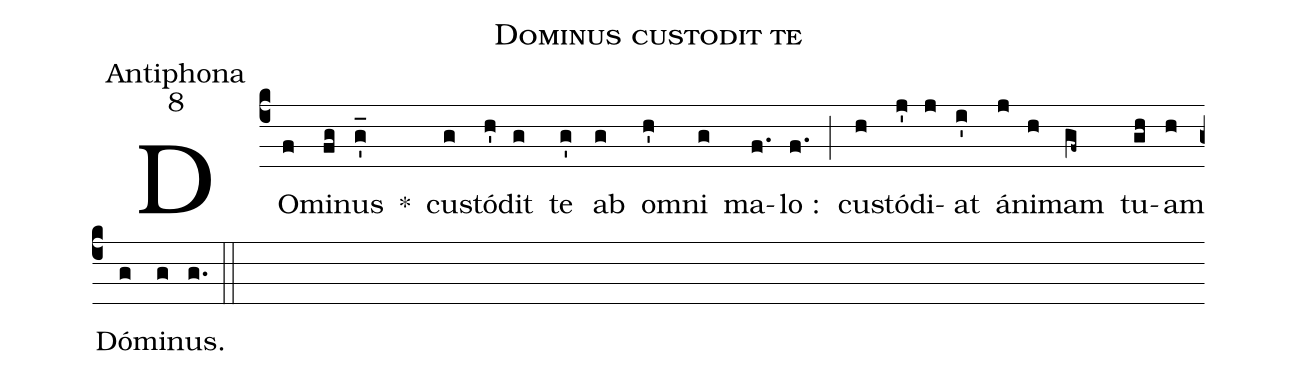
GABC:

name:Dominus custodit te;
office-part:Antiphona;
mode:8;
%%
(c4) DO(f)mi(fg)nus(g'_) *() cu(g)stó(h')dit(g) te(g') ab(g) o(h')mni(g) ma(f.)lo~:(f.) (;)
cu(h)stó(j')di(j)at(i') á(j)ni(h)mam(gf~) tu(gh)am(h) Dó(g)mi(g)nus.(g.) (::)
